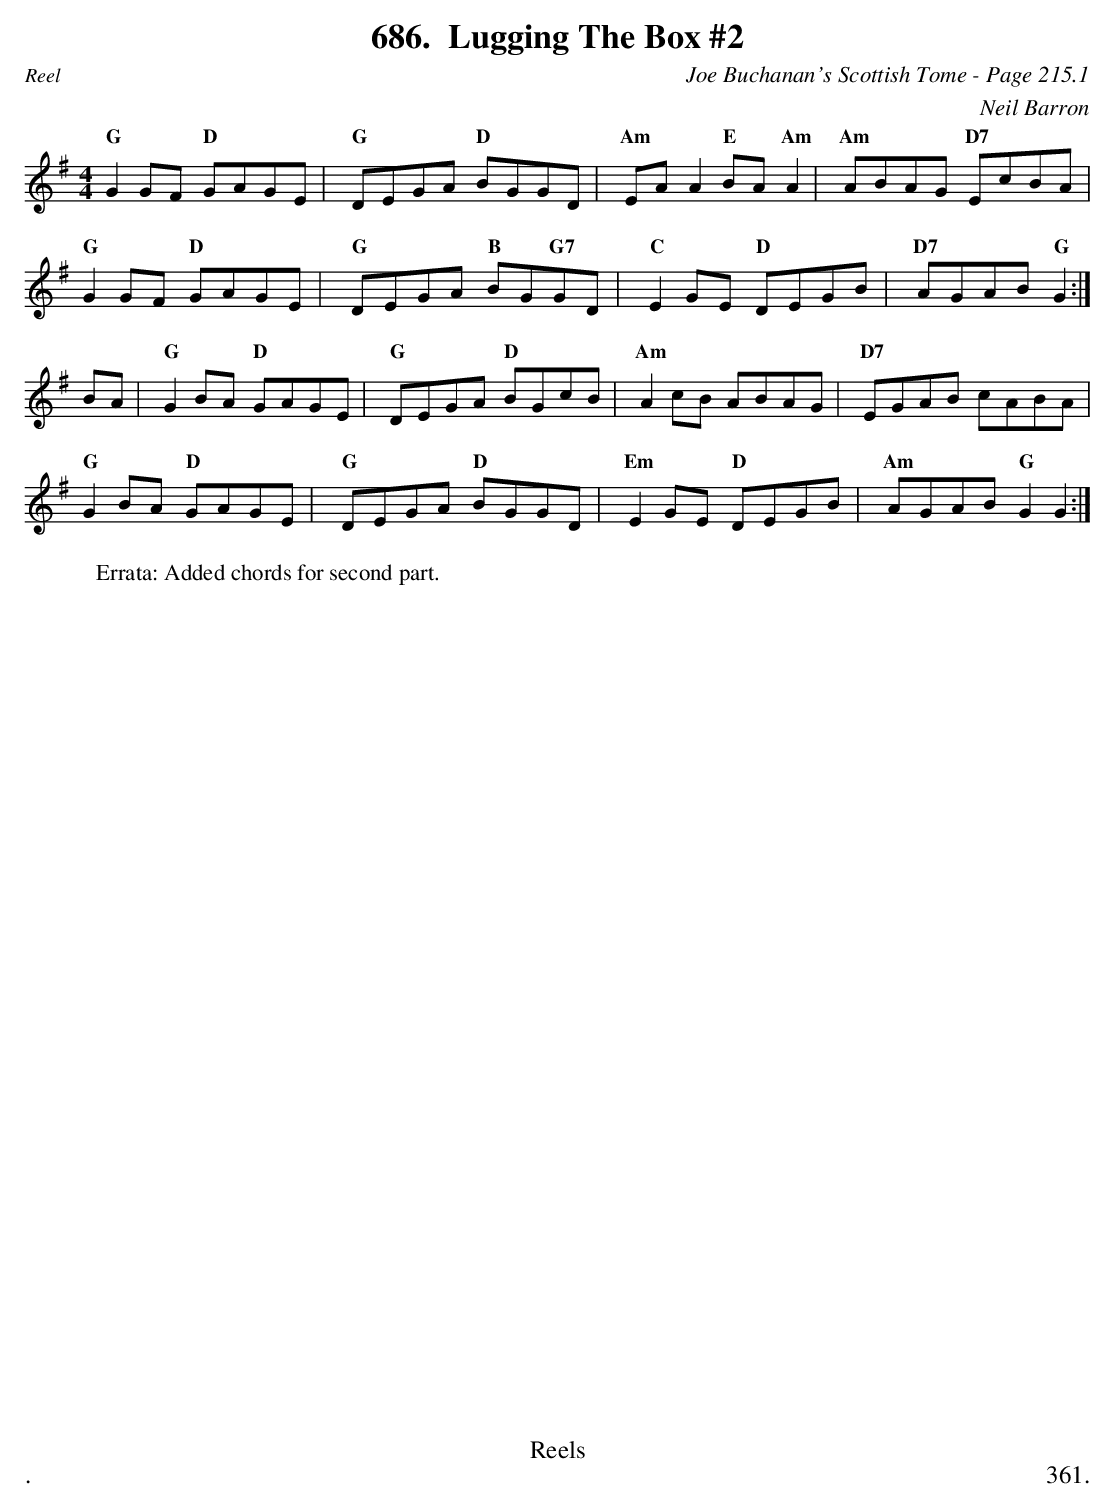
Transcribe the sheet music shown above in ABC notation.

X:1
T:Lugging The Box #2
C:Joe Buchanan's Scottish Tome - Page 215.1
C:Neil Barron
L:1/8
M:4/4
K:G
"G"G2 GF "D"GAGE |"G"DEGA "D"BGGD | "Am"EA A2 "E"BA "Am"A2 | "Am"ABAG "D7"EcBA |
"G"G2 GF "D"GAGE | "G"DEGA "B"BG"G7"GD | "C"E2 GE "D"DEGB | "D7"AGAB "G"G2 :|
BA | "G"G2 BA "D"GAGE | "G"DEGA "D"BGcB | "Am"A2 cB ABAG | "D7"EGAB cABA |
"G"G2 BA "D"GAGE | "G"DEGA "D"BGGD | "Em"E2 GE "D"DEGB |  "Am"AGAB "G"G2 G2 :|
W:Errata: Added chords for second part.
